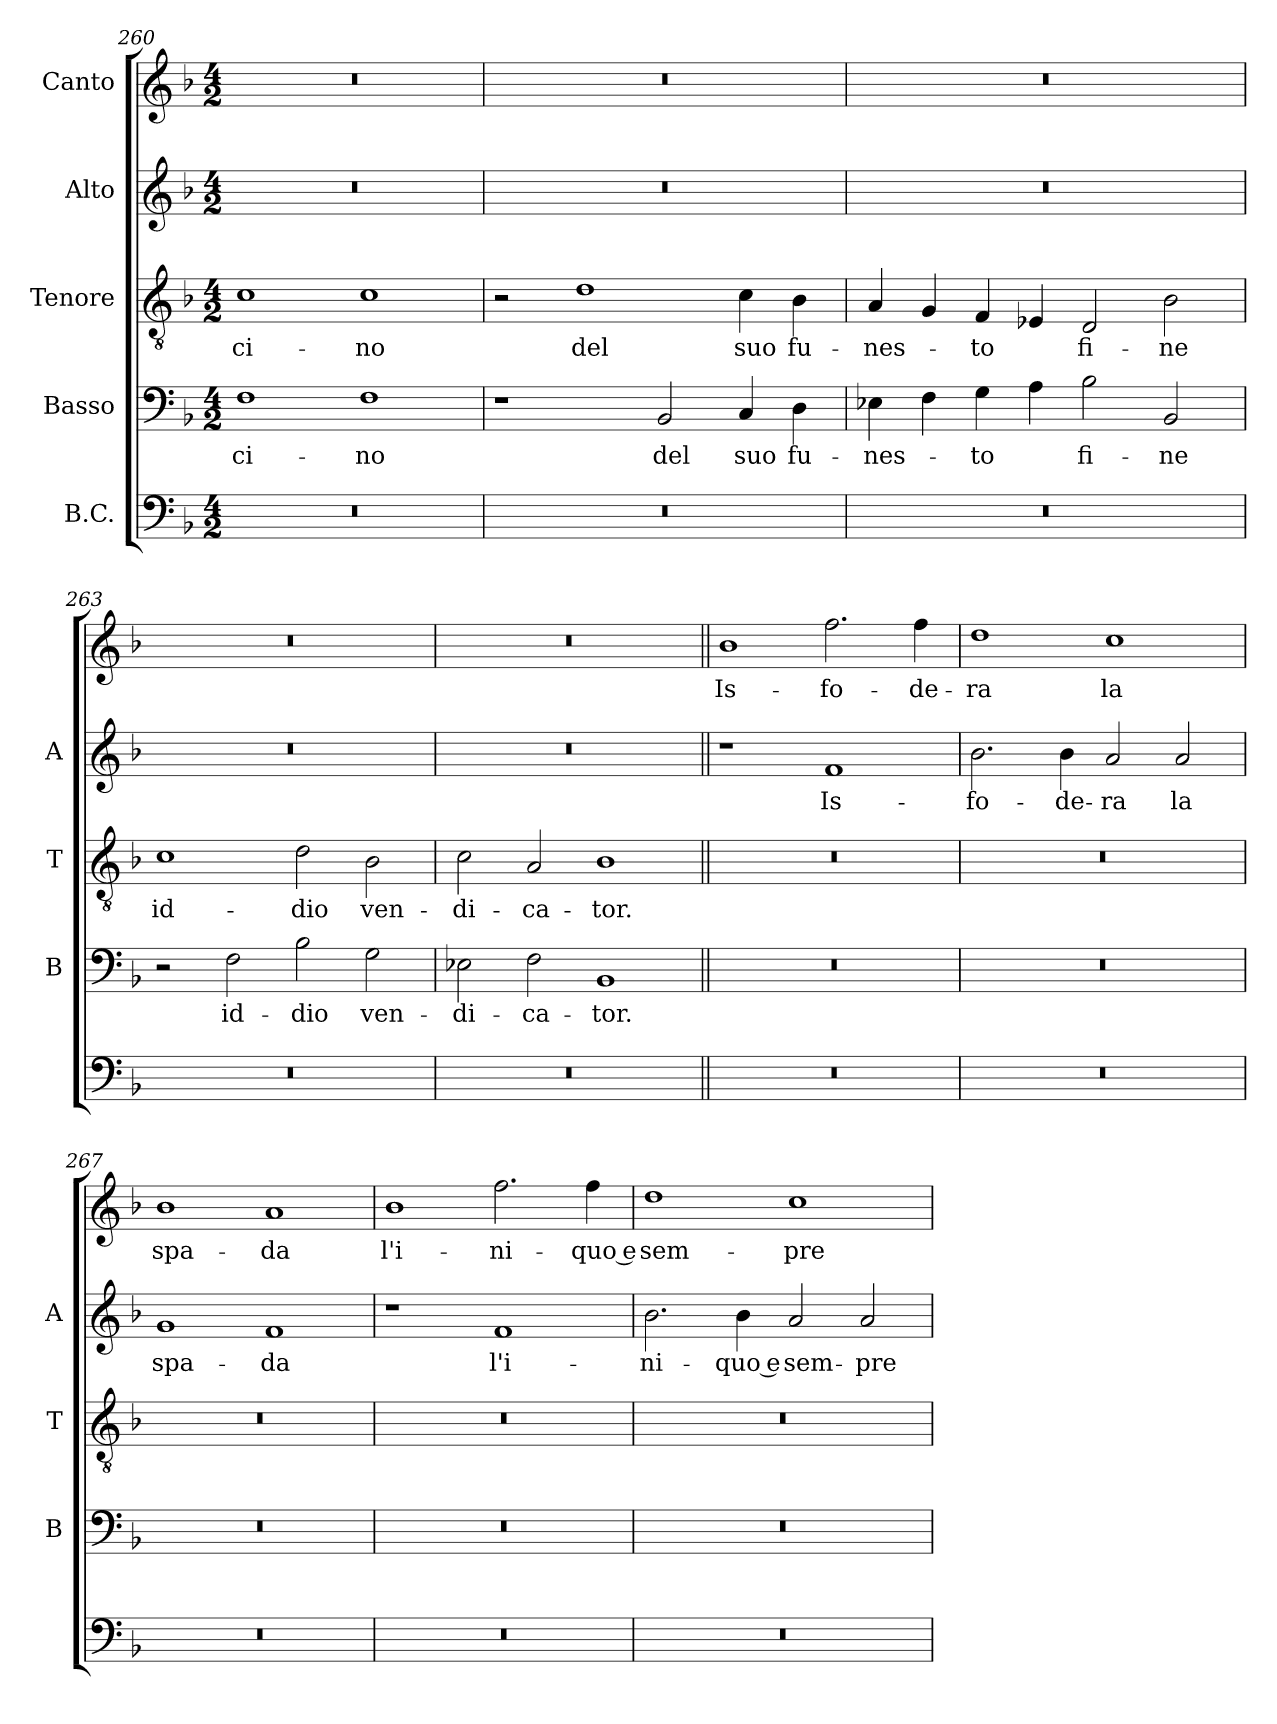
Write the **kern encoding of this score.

**kern	**kern	**text	**kern	**text	**kern	**text	**kern	**text
*part5	*part4	*part4	*part3	*part3	*part2	*part2	*part1	*part1
*staff5	*staff4	*staff4	*staff3	*staff3	*staff2	*staff2	*staff1	*staff1
*I"B.C.	*I"Basso	*	*I"Tenore	*	*I"Alto	*	*I"Canto	*
*	*I'B	*	*I'T	*	*I'A	*	*	*
!!LO:LB:g=z
*clefF4	*clefF4	*	*clefGv2	*	*clefG2	*	*clefG2	*
*k[b-]	*k[b-]	*	*k[b-]	*	*k[b-]	*	*k[b-]	*
*F:	*F:	*	*F:	*	*F:	*	*F:	*
*M4/2	*M4/2	*	*M4/2	*	*M4/2	*	*M4/2	*
=260	=260	=260	=260	=260	=260	=260	=260	=260
!	!	!LO:LY:b	!	!LO:LY:b	!	!	!	!
0r	1F	-ci-	1c	-ci-	0r	.	0r	.
!	!	!LO:LY:b	!	!LO:LY:b	!	!	!	!
.	1F	-no	1c	-no	.	.	.	.
=261	=261	=261	=261	=261	=261	=261	=261	=261
0r	1r	.	2r	.	0r	.	0r	.
!	!	!	!	!LO:LY:b	!	!	!	!
.	.	.	1d	del	.	.	.	.
!	!	!LO:LY:b	!	!	!	!	!	!
.	2BB-/	del	.	.	.	.	.	.
!	!	!LO:LY:b	!	!LO:LY:b	!	!	!	!
.	4C/	suo	4c\	suo	.	.	.	.
!	!	!LO:LY:b	!	!LO:LY:b	!	!	!	!
.	4D\	fu-	4B-\	fu-	.	.	.	.
=262	=262	=262	=262	=262	=262	=262	=262	=262
!	!	!LO:LY:b	!	!LO:LY:b	!	!	!	!
0r	4E-X\	-nes-	4A/	-nes-	0r	.	0r	.
.	4F\	.	4G/	.	.	.	.	.
!	!	!LO:LY:b	!	!LO:LY:b	!	!	!	!
.	4G\	-to	4F/	-to	.	.	.	.
.	4A\	.	4E-X/	.	.	.	.	.
!	!	!LO:LY:b	!	!LO:LY:b	!	!	!	!
.	2B-\	fi-	2D/	fi-	.	.	.	.
!	!	!LO:LY:b	!	!LO:LY:b	!	!	!	!
.	2BB-/	-ne	2B-\	-ne	.	.	.	.
=263	=263	=263	=263	=263	=263	=263	=263	=263
!	!	!	!	!LO:LY:b	!	!	!	!
0r	2r	.	1c	id-	0r	.	0r	.
!	!	!LO:LY:b	!	!	!	!	!	!
.	2F\	id-	.	.	.	.	.	.
!	!	!LO:LY:b	!	!LO:LY:b	!	!	!	!
.	2B-\	-dio	2d\	-dio	.	.	.	.
!	!	!LO:LY:b	!	!LO:LY:b	!	!	!	!
.	2G\	ven-	2B-\	ven-	.	.	.	.
=264	=264	=264	=264	=264	=264	=264	=264	=264
!	!	!LO:LY:b	!	!LO:LY:b	!	!	!	!
0r	2E-X\	-di-	2c\	-di-	0r	.	0r	.
!	!	!LO:LY:b	!	!LO:LY:b	!	!	!	!
.	2F\	-ca-	2A/	-ca-	.	.	.	.
!	!	!LO:LY:b	!	!LO:LY:b	!	!	!	!
.	1BB-	-tor.	1B-	-tor.	.	.	.	.
!!LO:LB:g=z
=265||	=265||	=265||	=265||	=265||	=265||	=265||	=265||	=265||
!	!	!	!	!	!	!	!	!LO:LY:b
0r	0r	.	0r	.	1r	.	1b-	Is-
!	!	!	!	!	!	!LO:LY:b	!	!LO:LY:b
.	.	.	.	.	1f	Is-	2.ff\	-fo-
!	!	!	!	!	!	!	!	!LO:LY:b
.	.	.	.	.	.	.	4ff\	-de-
=266	=266	=266	=266	=266	=266	=266	=266	=266
!	!	!	!	!	!	!LO:LY:b	!	!LO:LY:b
0r	0r	.	0r	.	2.b-\	-fo-	1dd	-ra
!	!	!	!	!	!	!LO:LY:b	!	!
.	.	.	.	.	4b-\	-de-	.	.
!	!	!	!	!	!	!LO:LY:b	!	!LO:LY:b
.	.	.	.	.	2a/	-ra	1cc	la
!	!	!	!	!	!	!LO:LY:b	!	!
.	.	.	.	.	2a/	la	.	.
=267	=267	=267	=267	=267	=267	=267	=267	=267
!	!	!	!	!	!	!LO:LY:b	!	!LO:LY:b
0r	0r	.	0r	.	1g	spa-	1b-	spa-
!	!	!	!	!	!	!LO:LY:b	!	!LO:LY:b
.	.	.	.	.	1f	-da	1a	-da
=268	=268	=268	=268	=268	=268	=268	=268	=268
!	!	!	!	!	!	!	!	!LO:LY:b
0r	0r	.	0r	.	1r	.	1b-	l'i-
!	!	!	!	!	!	!LO:LY:b	!	!LO:LY:b
.	.	.	.	.	1f	l'i-	2.ff\	-ni-
!	!	!	!	!	!	!	!	!LO:LY:b
.	.	.	.	.	.	.	4ff\	-quo e
=269	=269	=269	=269	=269	=269	=269	=269	=269
!	!	!	!	!	!	!LO:LY:b	!	!LO:LY:b
0r	0r	.	0r	.	2.b-\	-ni-	1dd	sem-
!	!	!	!	!	!	!LO:LY:b	!	!
.	.	.	.	.	4b-\	-quo e	.	.
!	!	!	!	!	!	!LO:LY:b	!	!LO:LY:b
.	.	.	.	.	2a/	sem-	1cc	-pre
!	!	!	!	!	!	!LO:LY:b	!	!
.	.	.	.	.	2a/	-pre	.	.
=	=	=	=	=	=	=	=	=
*-	*-	*-	*-	*-	*-	*-	*-	*-
